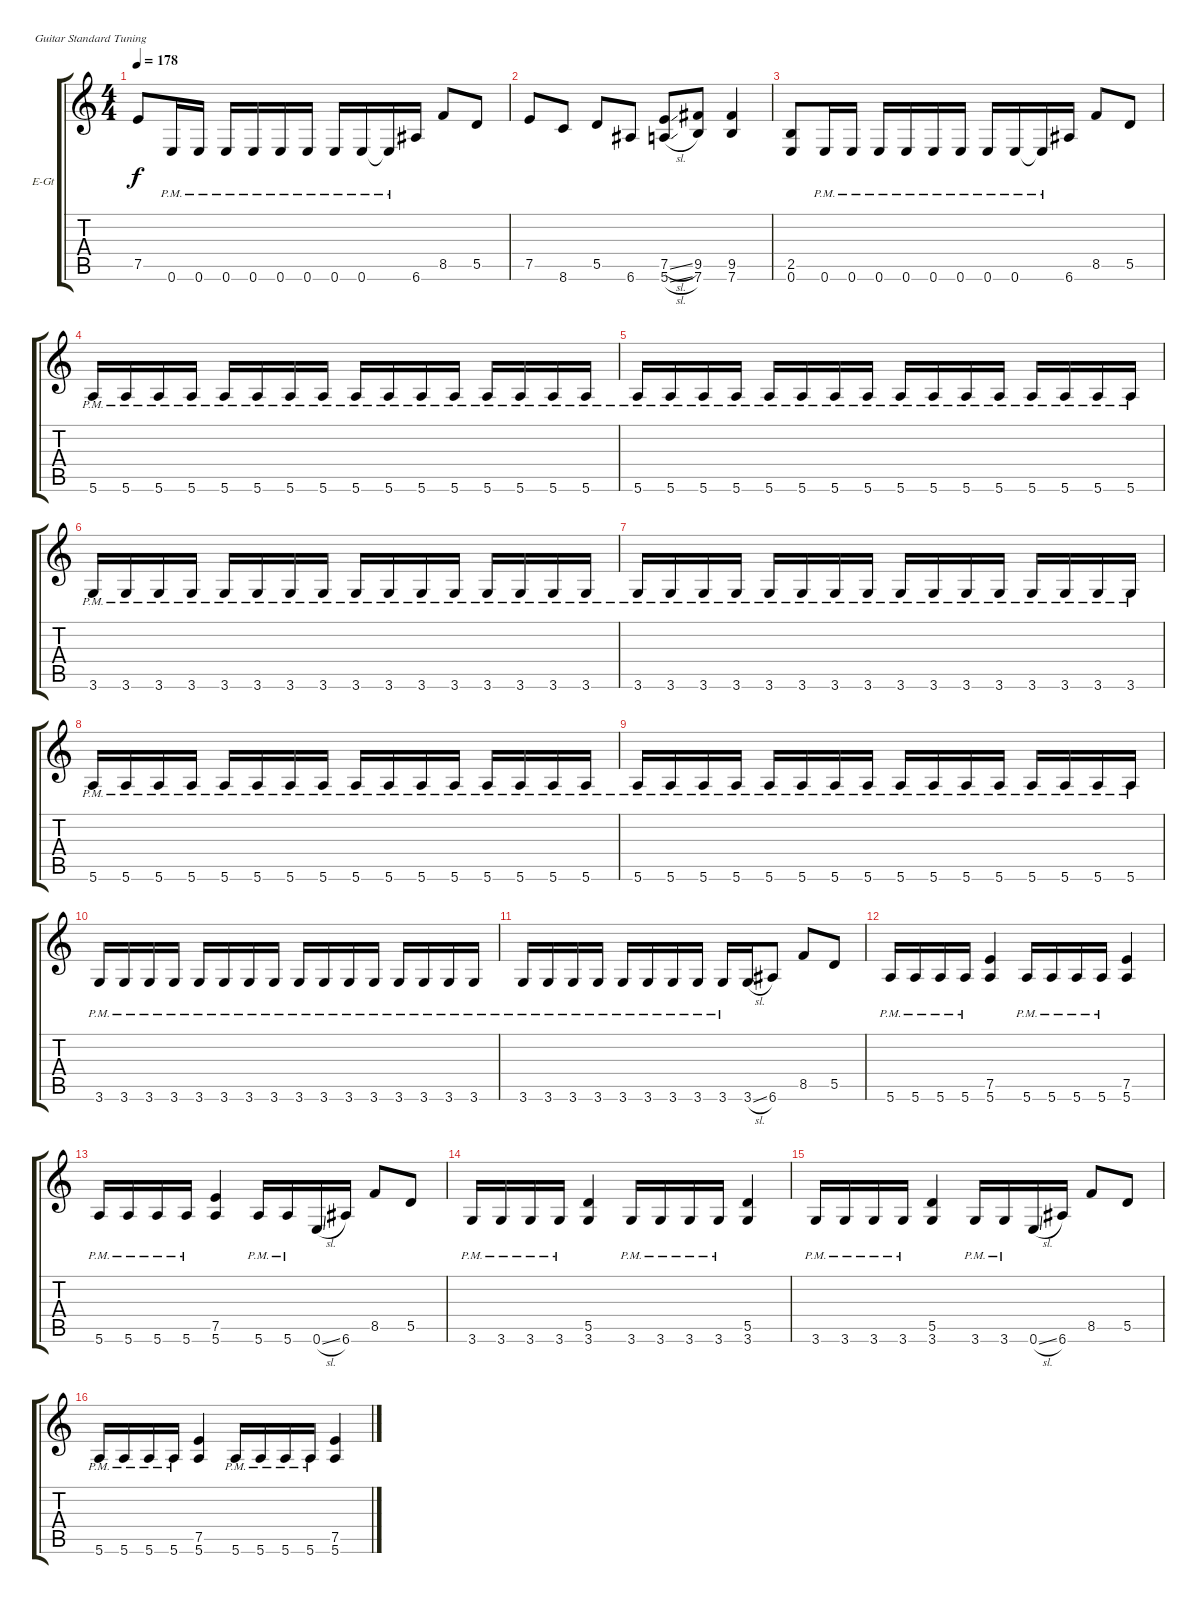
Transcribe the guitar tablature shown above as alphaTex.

\bracketExtendMode groupsimilarinstruments
\firstSystemTrackNameOrientation horizontal
\otherSystemsTrackNameOrientation horizontal
\track ("James Hetfield" "E-Gt") {instrument distortionguitar}
\staff {score tabs}
\tuning (E4 B3 G3 D3 A2 E2)
\ts (4 4)
\tempo 178
\clef g2
\ks c
7.5.8{dy f} 0.6{pm}.16 0.6{pm}.16 0.6{pm}.16 0.6{pm}.16 0.6{pm}.16 0.6{pm}.16 0.6{pm}.16 0.6{pm}.16 0.6{pm t}.16 6.6.16 8.5.8 5.5.8 |
7.5.8 8.6.8 5.5.8 6.6.8 (7.5{sl} 5.6{sl}).8 (9.5 7.6).8 (9.5 7.6).4 |
(2.5 0.6).8 0.6{pm}.16 0.6{pm}.16 0.6{pm}.16 0.6{pm}.16 0.6{pm}.16 0.6{pm}.16 0.6{pm}.16 0.6{pm}.16 0.6{pm t}.16 6.6.16 8.5.8 5.5.8 |
5.6{pm}.16 5.6{pm}.16 5.6{pm}.16 5.6{pm}.16 5.6{pm}.16 5.6{pm}.16 5.6{pm}.16 5.6{pm}.16 5.6{pm}.16 5.6{pm}.16 5.6{pm}.16 5.6{pm}.16 5.6{pm}.16 5.6{pm}.16 5.6{pm}.16 5.6{pm}.16 |
5.6{pm}.16 5.6{pm}.16 5.6{pm}.16 5.6{pm}.16 5.6{pm}.16 5.6{pm}.16 5.6{pm}.16 5.6{pm}.16 5.6{pm}.16 5.6{pm}.16 5.6{pm}.16 5.6{pm}.16 5.6{pm}.16 5.6{pm}.16 5.6{pm}.16 5.6{pm}.16 |
3.6{pm}.16 3.6{pm}.16 3.6{pm}.16 3.6{pm}.16 3.6{pm}.16 3.6{pm}.16 3.6{pm}.16 3.6{pm}.16 3.6{pm}.16 3.6{pm}.16 3.6{pm}.16 3.6{pm}.16 3.6{pm}.16 3.6{pm}.16 3.6{pm}.16 3.6{pm}.16 |
3.6{pm}.16 3.6{pm}.16 3.6{pm}.16 3.6{pm}.16 3.6{pm}.16 3.6{pm}.16 3.6{pm}.16 3.6{pm}.16 3.6{pm}.16 3.6{pm}.16 3.6{pm}.16 3.6{pm}.16 3.6{pm}.16 3.6{pm}.16 3.6{pm}.16 3.6{pm}.16 |
5.6{pm}.16 5.6{pm}.16 5.6{pm}.16 5.6{pm}.16 5.6{pm}.16 5.6{pm}.16 5.6{pm}.16 5.6{pm}.16 5.6{pm}.16 5.6{pm}.16 5.6{pm}.16 5.6{pm}.16 5.6{pm}.16 5.6{pm}.16 5.6{pm}.16 5.6{pm}.16 |
5.6{pm}.16 5.6{pm}.16 5.6{pm}.16 5.6{pm}.16 5.6{pm}.16 5.6{pm}.16 5.6{pm}.16 5.6{pm}.16 5.6{pm}.16 5.6{pm}.16 5.6{pm}.16 5.6{pm}.16 5.6{pm}.16 5.6{pm}.16 5.6{pm}.16 5.6{pm}.16 |
3.6{pm}.16 3.6{pm}.16 3.6{pm}.16 3.6{pm}.16 3.6{pm}.16 3.6{pm}.16 3.6{pm}.16 3.6{pm}.16 3.6{pm}.16 3.6{pm}.16 3.6{pm}.16 3.6{pm}.16 3.6{pm}.16 3.6{pm}.16 3.6{pm}.16 3.6{pm}.16 |
3.6{pm}.16 3.6{pm}.16 3.6{pm}.16 3.6{pm}.16 3.6{pm}.16 3.6{pm}.16 3.6{pm}.16 3.6{pm}.16 3.6{pm}.16 3.6{sl}.16 6.6.8 8.5.8 5.5.8 |
5.6{pm}.16 5.6{pm}.16 5.6{pm}.16 5.6{pm}.16 (7.5 5.6).4 5.6{pm}.16 5.6{pm}.16 5.6{pm}.16 5.6{pm}.16 (7.5 5.6).4 |
5.6{pm}.16 5.6{pm}.16 5.6{pm}.16 5.6{pm}.16 (7.5 5.6).4 5.6{pm}.16 5.6{pm}.16 0.6{sl}.16 6.6.16 8.5.8 5.5.8 |
3.6{pm}.16 3.6{pm}.16 3.6{pm}.16 3.6{pm}.16 (5.5 3.6).4 3.6{pm}.16 3.6{pm}.16 3.6{pm}.16 3.6{pm}.16 (5.5 3.6).4 |
3.6{pm}.16 3.6{pm}.16 3.6{pm}.16 3.6{pm}.16 (5.5 3.6).4 3.6{pm}.16 3.6{pm}.16 0.6{sl}.16 6.6.16 8.5.8 5.5.8 |
5.6{pm}.16 5.6{pm}.16 5.6{pm}.16 5.6{pm}.16 (7.5 5.6).4 5.6{pm}.16 5.6{pm}.16 5.6{pm}.16 5.6{pm}.16 (7.5 5.6).4
